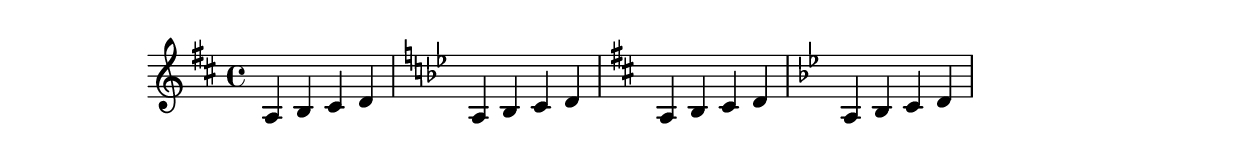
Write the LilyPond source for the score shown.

%% DO NOT EDIT this file manually; it is automatically
%% generated from LSR http://lsr.dsi.unimi.it
%% Make any changes in LSR itself, or in Documentation/snippets/new/ ,
%% and then run scripts/auxiliar/makelsr.py
%%
%% This file is in the public domain.
\version "2.12.2"

\header {
  lsrtags = "pitches"

%% Translation of GIT committish: 59caa3adce63114ca7972d18f95d4aadc528ec3d
doctitlees = "Evitar que se impriman becuadros cuando cambia la armadura"

texidoces = "

Cuando cambia la armadura de la tonalidad, se imprimen becuadros
automáticamente para cancelar las alteraciones de las armaduras
anteriores.  Esto se puede evitar estableciendo al valor @qq{falso} la
propiedad @code{printKeyCancellation} del contexto @code{Staff}.

"


%% Translation of GIT committish: 0a868be38a775ecb1ef935b079000cebbc64de40
doctitlede = "Auflösungzeichen nicht setzen wenn die Tonart wechselt"

texidocde = "
Wenn die Tonart wechselt, werden automatisch Auflösungszeichen ausgegeben,
um Versetzungszeichen der vorherigen Tonart aufzulösen.  Das kann
verhindert werden, indem die @code{printKeyCancellation}-Eigenschaft
im @code{Staff}-Kontext auf \"false\" gesetzt wird.
"

%% Translation of GIT committish: 4ab2514496ac3d88a9f3121a76f890c97cedcf4e
  texidocfr = "
Après un changement de tonalité, un bécarre est imprimé pour annuler
toute altération précédente.  Ceci peut être supprimé en réglant à
@code{\"false\"} la propriété @code{printKeyCancellation} du contexte
@code{Staff}.

"

  doctitlefr = "Suppression des bécarres superflus après un changement de
tonalité"

  texidoc = "
When the key signature changes, natural signs are automatically printed
to cancel any accidentals from previous key signatures.  This may be
prevented by setting to @code{f} the @code{printKeyCancellation}
property in the @code{Staff} context.

"
  doctitle = "Preventing natural signs from being printed when the key signature changes"
} % begin verbatim

\relative c' {
  \key d \major
  a4 b cis d
  \key g \minor
  a4 bes c d
  \set Staff.printKeyCancellation = ##f
  \key d \major
  a4 b cis d
  \key g \minor
  a4 bes c d
}

